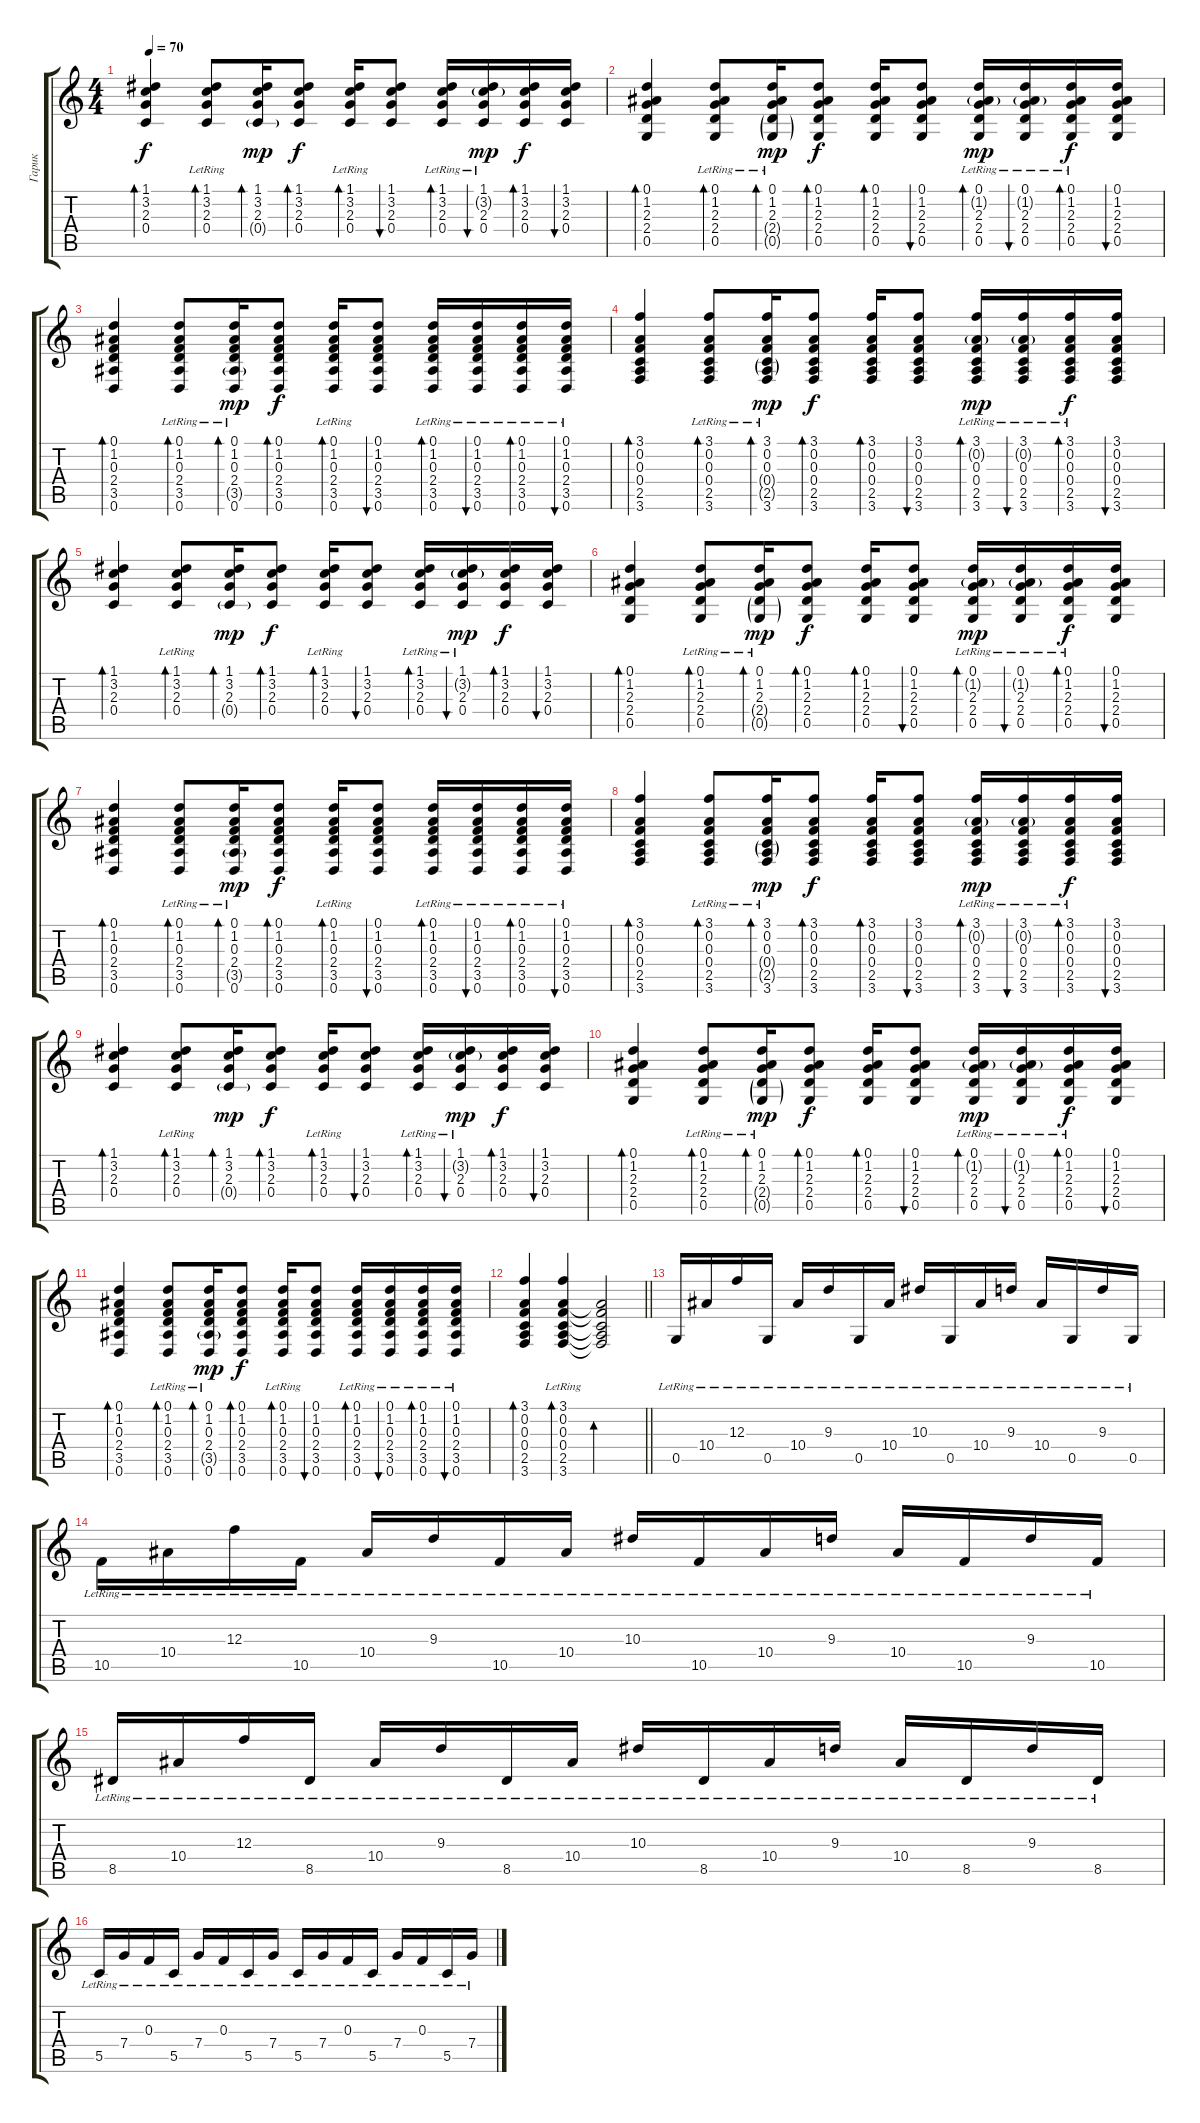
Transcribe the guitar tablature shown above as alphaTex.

\track ("Гарик" "Гарик") {instrument acousticguitarsteel}
\staff {score tabs}
\tuning (D4 A3 F3 C3 G2 D2) {hide}
\ts (4 4)
\tempo 70
\clef g2
\ks c
(1.1 3.2 2.3 0.4).4{bd 30 dy f} (1.1 3.2{lr} 2.3{lr} 0.4).8{bd 30} (1.1 3.2 2.3 0.4{g}).16{bd 30 dy mp} (1.1 3.2 2.3 0.4).8{bd 30 dy f} (1.1 3.2 2.3 0.4{lr}).16{bd 30} (1.1 3.2 2.3 0.4).8{bu 30} (1.1 3.2 2.3{lr} 0.4).16{bd 30} (1.1 3.2{g lr} 2.3{lr} 0.4).16{bu 30 dy mp} (1.1 3.2 2.3 0.4).16{bd 30 dy f} (1.1 3.2 2.3 0.4).16{bu 30} |
(0.1 1.2 2.3 2.4 0.5).4{bd 30} (0.1 1.2{lr} 2.3{lr} 2.4 0.5).8{bd 30} (0.1 1.2 2.3 2.4{g} 0.5{g lr}).16{bd 30 dy mp} (0.1 1.2 2.3 2.4 0.5).8{bd 30 dy f} (0.1 1.2 2.3 2.4 0.5).16{bd 30} (0.1 1.2 2.3 2.4 0.5).8{bu 30} (0.1 1.2{g} 2.3{lr} 2.4 0.5).16{bd 30 dy mp} (0.1 1.2{g} 2.3{lr} 2.4 0.5).16{bu 30} (0.1 1.2 2.3 2.4 0.5{lr}).16{bd 30 dy f} (0.1 1.2 2.3 2.4 0.5).16{bu 30} |
(0.1 1.2 0.3 2.4 3.5 0.6).4{bd 30} (0.1 1.2 0.3{lr} 2.4 3.5 0.6).8{bd 30} (0.1 1.2 0.3 2.4 3.5{g lr} 0.6).16{bd 30 dy mp} (0.1 1.2 0.3 2.4 3.5 0.6).8{bd 30 dy f} (0.1 1.2 0.3 2.4{lr} 3.5 0.6).16{bd 30} (0.1 1.2 0.3 2.4 3.5 0.6).8{bu 30} (0.1 1.2 0.3 2.4 3.5{lr} 0.6).16{bd 30} (0.1 1.2 0.3 2.4{lr} 3.5{lr} 0.6).16{bu 30} (0.1 1.2 0.3 2.4 3.5{lr} 0.6).16{bd 30} (0.1 1.2 0.3 2.4 3.5{lr} 0.6).16{bu 30} |
(3.1 0.2 0.3 0.4 2.5 3.6).4{bd 30} (3.1 0.2{lr} 0.3{lr} 0.4 2.5 3.6).8{bd 30} (3.1 0.2 0.3 0.4{g} 2.5{g lr} 3.6).16{bd 30 dy mp} (3.1 0.2 0.3 0.4 2.5 3.6).8{bd 30 dy f} (3.1 0.2 0.3 0.4 2.5 3.6).16{bd 30} (3.1 0.2 0.3 0.4 2.5 3.6).8{bu 30} (3.1 0.2{g} 0.3{lr} 0.4 2.5 3.6).16{bd 30 dy mp} (3.1 0.2{g} 0.3{lr} 0.4 2.5 3.6).16{bu 30} (3.1 0.2 0.3 0.4 2.5{lr} 3.6).16{bd 30 dy f} (3.1 0.2 0.3 0.4 2.5 3.6).16{bu 30} |
(1.1 3.2 2.3 0.4).4{bd 30} (1.1 3.2{lr} 2.3{lr} 0.4).8{bd 30} (1.1 3.2 2.3 0.4{g}).16{bd 30 dy mp} (1.1 3.2 2.3 0.4).8{bd 30 dy f} (1.1 3.2 2.3 0.4{lr}).16{bd 30} (1.1 3.2 2.3 0.4).8{bu 30} (1.1 3.2 2.3{lr} 0.4).16{bd 30} (1.1 3.2{g lr} 2.3{lr} 0.4).16{bu 30 dy mp} (1.1 3.2 2.3 0.4).16{bd 30 dy f} (1.1 3.2 2.3 0.4).16{bu 30} |
(0.1 1.2 2.3 2.4 0.5).4{bd 30} (0.1 1.2{lr} 2.3{lr} 2.4 0.5).8{bd 30} (0.1 1.2 2.3 2.4{g} 0.5{g lr}).16{bd 30 dy mp} (0.1 1.2 2.3 2.4 0.5).8{bd 30 dy f} (0.1 1.2 2.3 2.4 0.5).16{bd 30} (0.1 1.2 2.3 2.4 0.5).8{bu 30} (0.1 1.2{g} 2.3{lr} 2.4 0.5).16{bd 30 dy mp} (0.1 1.2{g} 2.3{lr} 2.4 0.5).16{bu 30} (0.1 1.2 2.3 2.4 0.5{lr}).16{bd 30 dy f} (0.1 1.2 2.3 2.4 0.5).16{bu 30} |
(0.1 1.2 0.3 2.4 3.5 0.6).4{bd 30} (0.1 1.2 0.3{lr} 2.4 3.5 0.6).8{bd 30} (0.1 1.2 0.3 2.4 3.5{g lr} 0.6).16{bd 30 dy mp} (0.1 1.2 0.3 2.4 3.5 0.6).8{bd 30 dy f} (0.1 1.2 0.3 2.4{lr} 3.5 0.6).16{bd 30} (0.1 1.2 0.3 2.4 3.5 0.6).8{bu 30} (0.1 1.2 0.3 2.4 3.5{lr} 0.6).16{bd 30} (0.1 1.2 0.3 2.4{lr} 3.5{lr} 0.6).16{bu 30} (0.1 1.2 0.3 2.4 3.5{lr} 0.6).16{bd 30} (0.1 1.2 0.3 2.4 3.5{lr} 0.6).16{bu 30} |
(3.1 0.2 0.3 0.4 2.5 3.6).4{bd 30} (3.1 0.2{lr} 0.3{lr} 0.4 2.5 3.6).8{bd 30} (3.1 0.2 0.3 0.4{g} 2.5{g lr} 3.6).16{bd 30 dy mp} (3.1 0.2 0.3 0.4 2.5 3.6).8{bd 30 dy f} (3.1 0.2 0.3 0.4 2.5 3.6).16{bd 30} (3.1 0.2 0.3 0.4 2.5 3.6).8{bu 30} (3.1 0.2{g} 0.3{lr} 0.4 2.5 3.6).16{bd 30 dy mp} (3.1 0.2{g} 0.3{lr} 0.4 2.5 3.6).16{bu 30} (3.1 0.2 0.3 0.4 2.5{lr} 3.6).16{bd 30 dy f} (3.1 0.2 0.3 0.4 2.5 3.6).16{bu 30} |
(1.1 3.2 2.3 0.4).4{bd 30} (1.1 3.2{lr} 2.3{lr} 0.4).8{bd 30} (1.1 3.2 2.3 0.4{g}).16{bd 30 dy mp} (1.1 3.2 2.3 0.4).8{bd 30 dy f} (1.1 3.2 2.3 0.4{lr}).16{bd 30} (1.1 3.2 2.3 0.4).8{bu 30} (1.1 3.2 2.3{lr} 0.4).16{bd 30} (1.1 3.2{g lr} 2.3{lr} 0.4).16{bu 30 dy mp} (1.1 3.2 2.3 0.4).16{bd 30 dy f} (1.1 3.2 2.3 0.4).16{bu 30} |
(0.1 1.2 2.3 2.4 0.5).4{bd 30} (0.1 1.2{lr} 2.3{lr} 2.4 0.5).8{bd 30} (0.1 1.2 2.3 2.4{g} 0.5{g lr}).16{bd 30 dy mp} (0.1 1.2 2.3 2.4 0.5).8{bd 30 dy f} (0.1 1.2 2.3 2.4 0.5).16{bd 30} (0.1 1.2 2.3 2.4 0.5).8{bu 30} (0.1 1.2{g} 2.3{lr} 2.4 0.5).16{bd 30 dy mp} (0.1 1.2{g} 2.3{lr} 2.4 0.5).16{bu 30} (0.1 1.2 2.3 2.4 0.5{lr}).16{bd 30 dy f} (0.1 1.2 2.3 2.4 0.5).16{bu 30} |
(0.1 1.2 0.3 2.4 3.5 0.6).4{bd 30} (0.1 1.2 0.3{lr} 2.4 3.5 0.6).8{bd 30} (0.1 1.2 0.3 2.4 3.5{g lr} 0.6).16{bd 30 dy mp} (0.1 1.2 0.3 2.4 3.5 0.6).8{bd 30 dy f} (0.1 1.2 0.3 2.4{lr} 3.5 0.6).16{bd 30} (0.1 1.2 0.3 2.4 3.5 0.6).8{bu 30} (0.1 1.2 0.3 2.4 3.5{lr} 0.6).16{bd 30} (0.1 1.2 0.3 2.4{lr} 3.5{lr} 0.6).16{bu 30} (0.1 1.2 0.3 2.4 3.5{lr} 0.6).16{bd 30} (0.1 1.2 0.3 2.4 3.5{lr} 0.6).16{bu 30} |
\barLineRight lightlight
(3.1 0.2 0.3 0.4 2.5 3.6).4{bd 30} (3.1 0.2{lr} 0.3{lr} 0.4 2.5 3.6).4{bd 30} (0.2{t} 0.3{t} 0.4{t} 2.5{t} 3.6{t}).2{bd 30} |
0.5{lr}.16 10.4{lr}.16 12.3{lr}.16 0.5{lr}.16 10.4{lr}.16 9.3{lr}.16 0.5{lr}.16 10.4{lr}.16 10.3{lr}.16 0.5{lr}.16 10.4{lr}.16 9.3{lr}.16 10.4{lr}.16 0.5{lr}.16 9.3{lr}.16 0.5{lr}.16 |
10.5{lr}.16 10.4{lr}.16 12.3{lr}.16 10.5{lr}.16 10.4{lr}.16 9.3{lr}.16 10.5{lr}.16 10.4{lr}.16 10.3{lr}.16 10.5{lr}.16 10.4{lr}.16 9.3{lr}.16 10.4{lr}.16 10.5{lr}.16 9.3{lr}.16 10.5{lr}.16 |
8.5{lr}.16 10.4{lr}.16 12.3{lr}.16 8.5{lr}.16 10.4{lr}.16 9.3{lr}.16 8.5{lr}.16 10.4{lr}.16 10.3{lr}.16 8.5{lr}.16 10.4{lr}.16 9.3{lr}.16 10.4{lr}.16 8.5{lr}.16 9.3{lr}.16 8.5{lr}.16 |
5.5{lr}.16 7.4{lr}.16 0.3{lr}.16 5.5{lr}.16 7.4{lr}.16 0.3{lr}.16 5.5{lr}.16 7.4{lr}.16 5.5{lr}.16 7.4{lr}.16 0.3{lr}.16 5.5{lr}.16 7.4{lr}.16 0.3{lr}.16 5.5{lr}.16 7.4{lr}.16
